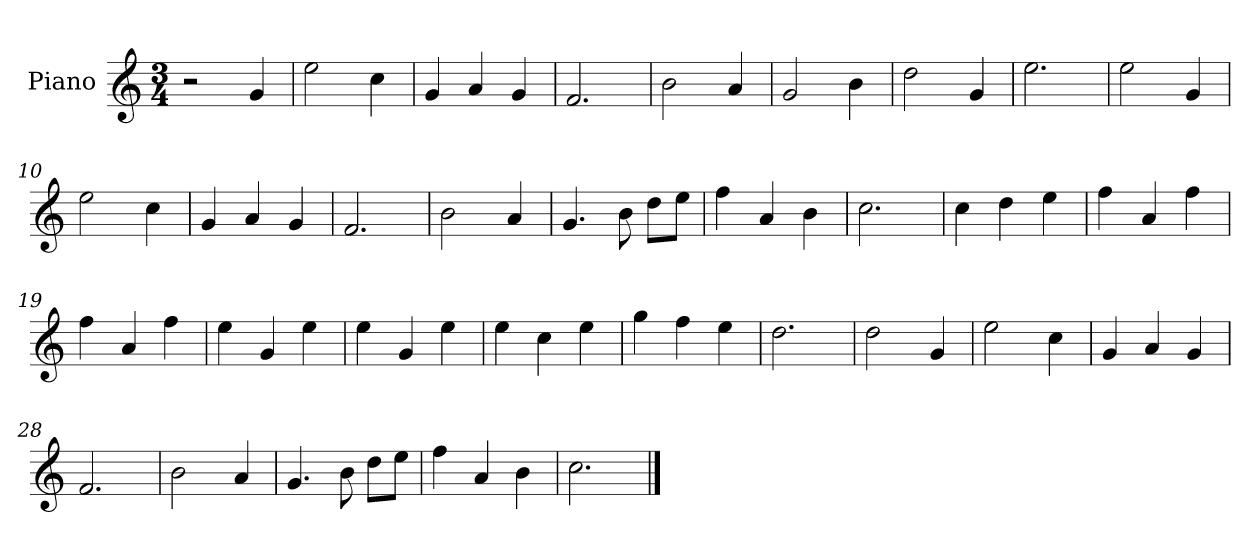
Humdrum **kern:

**kern
*part1
*staff1
*I"Piano
*I'Pno
*clefG2
*k[]
*M3/4
=1
2r
4g/
=2
2ee\
4cc\
=3
4g/
4a/
4g/
=4
2.f/
=5
2b\
4a/
=6
2g/
4b\
=7
2dd\
4g/
=8
2.ee\
=9
2ee\
4g/
=10
2ee\
4cc\
=11
4g/
4a/
4g/
=12
2.f/
=13
2b\
4a/
=14
4.g/
8b\
8dd\L
8ee\J
=15
4ff\
4a/
4b\
=16
2.cc\
=17
4cc\
4dd\
4ee\
=18
4ff\
4a/
4ff\
=19
4ff\
4a/
4ff\
=20
4ee\
4g/
4ee\
=21
4ee\
4g/
4ee\
=22
4ee\
4cc\
4ee\
=23
4gg\
4ff\
4ee\
=24
2.dd\
=25
2dd\
4g/
=26
2ee\
4cc\
=27
4g/
4a/
4g/
=28
2.f/
=29
2b\
4a/
=30
4.g/
8b\
8dd\L
8ee\J
=31
4ff\
4a/
4b\
=32
2.cc\
==
*-
